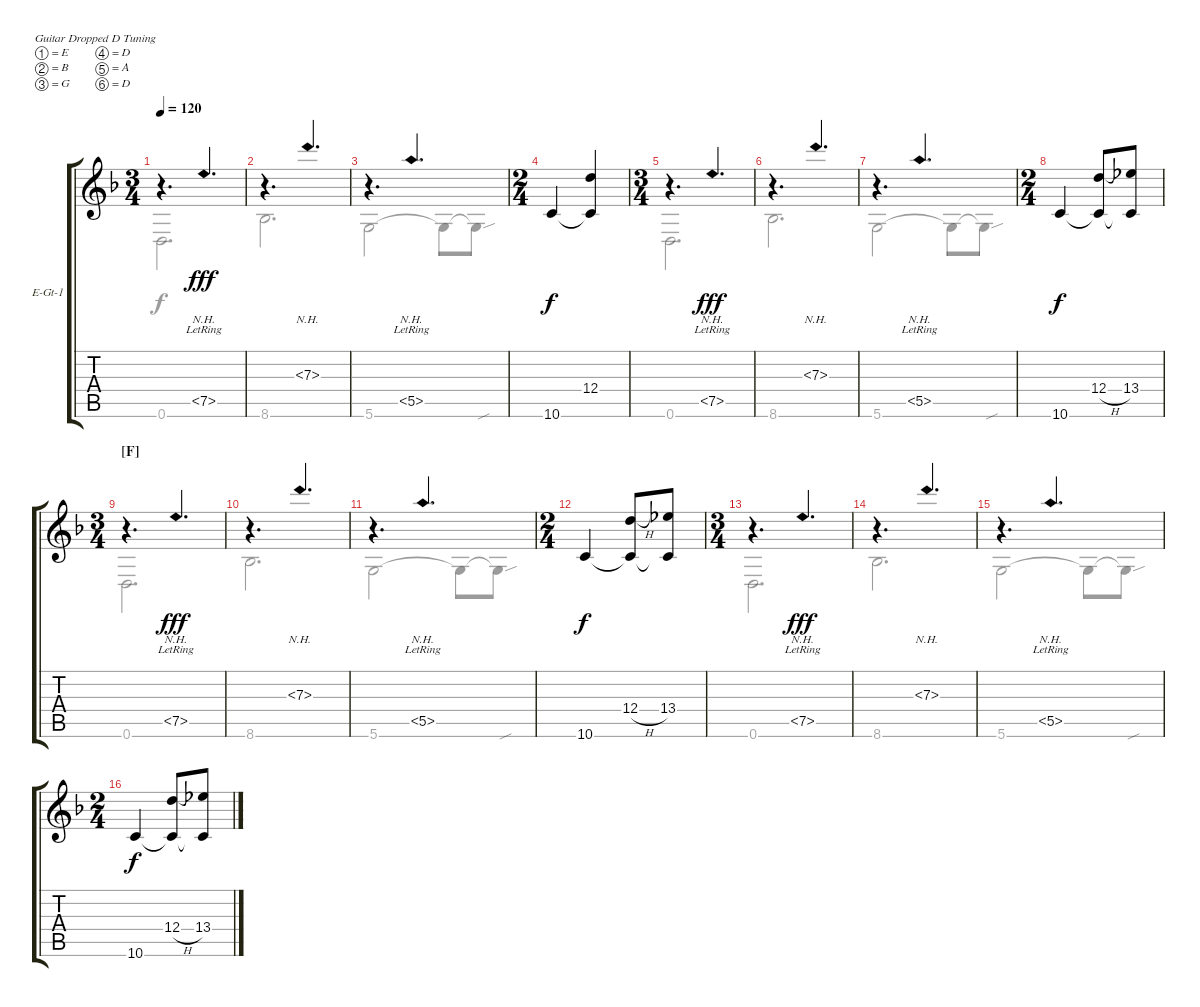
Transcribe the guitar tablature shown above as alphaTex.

\defaultSystemsLayout 4
\bracketExtendMode groupsimilarinstruments
\firstSystemTrackNameOrientation horizontal
\otherSystemsTrackNameOrientation horizontal
\track ("Electric Guitar 1" "E-Gt-1") {instrument electricguitarclean}
\staff {score tabs}
\tuning (E4 B3 G3 D3 A2 D2)
\voice
\ts (3 4)
\tempo 120
\clef g2
\ks f
r.4{d dy f} 7.5{nh lr}.4{d dy fff} |
r.4{d} 7.3{nh}.4{d} |
r.4{d} 5.5{nh lr}.4{d} |
\ts (2 4)
10.6.4{dy f} (10.6{t} 12.4).4 |
\ts (3 4)
r.4{d} 7.5{nh lr}.4{d dy fff} |
r.4{d} 7.3{nh}.4{d} |
r.4{d} 5.5{nh lr}.4{d} |
\ts (2 4)
10.6.4{dy f} (10.6{t} 12.4{h}).8 (13.4 10.6{t}).8 |
\ts (3 4)
\section ("F" "")
r.4{d} 7.5{nh lr}.4{d dy fff} |
r.4{d} 7.3{nh}.4{d} |
r.4{d} 5.5{nh lr}.4{d} |
\ts (2 4)
10.6.4{dy f} (10.6{t} 12.4{h}).8 (13.4 10.6{t}).8 |
\ts (3 4)
r.4{d} 7.5{nh lr}.4{d dy fff} |
r.4{d} 7.3{nh}.4{d} |
r.4{d} 5.5{nh lr}.4{d} |
\ts (2 4)
10.6.4{dy f} (10.6{t} 12.4{h}).8 (13.4 10.6{t}).8
\voice
\clef g2
\ottava regular
\simile none
\ks f
0.6.2{d dy f} |
8.6.2{d} |
5.6.2 5.6{t}.8 5.6{sou t}.8 |
|
0.6.2{d} |
8.6.2{d} |
5.6.2 5.6{t}.8 5.6{sou t}.8 |
|
0.6.2{d} |
8.6.2{d} |
5.6.2 5.6{t}.8 5.6{sou t}.8 |
|
0.6.2{d} |
8.6.2{d} |
5.6.2 5.6{t}.8 5.6{sou t}.8 |
